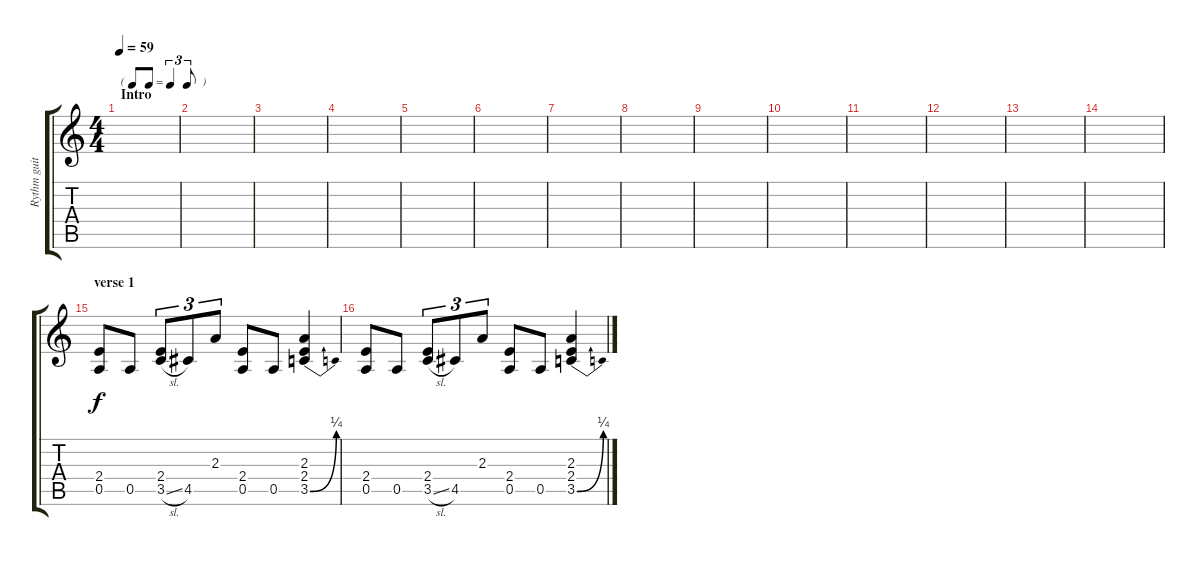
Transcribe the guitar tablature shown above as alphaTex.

\track ("Rythm guitar (Master)" "Rythm guit") {instrument electricguitarclean}
\staff {score tabs}
\tuning (E4 B3 G3 D3 A2 E2) {hide}
\ts (4 4)
\tf triplet8th
\section ("" "Intro")
\tempo 59
\clef g2
\ks c
|
|
|
|
|
|
|
|
|
|
|
|
|
|
\section ("" "verse 1")
(2.4 0.5).8 0.5.8 (2.4 3.5{sl}).8{tu (3 2)} 4.5.8{tu (3 2)} 2.3.8{tu (3 2)} (2.4 0.5).8 0.5.8 (2.3 2.4 3.5{be (bend 0 0 60 1)}).4 |
(2.4 0.5).8 0.5.8 (2.4 3.5{sl}).8{tu (3 2)} 4.5.8{tu (3 2)} 2.3.8{tu (3 2)} (2.4 0.5).8 0.5.8 (2.3 2.4 3.5{be (bend 0 0 60 1)}).4
